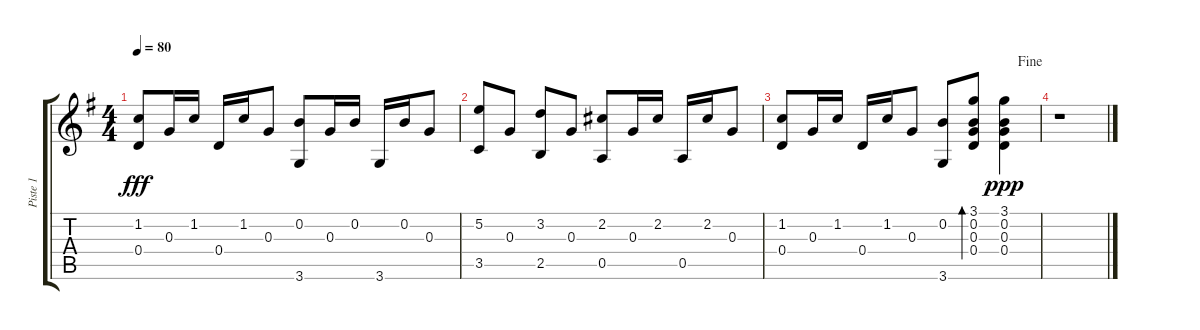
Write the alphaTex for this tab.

\track ("Piste 1" "Piste 1") {instrument acousticguitarnylon}
\staff {score tabs}
\tuning (E4 B3 G3 D3 A2 E2) {hide}
\ts (4 4)
\tempo 80
\clef g2
\ks g
(1.2 0.4).8{dy fff} 0.3.16 1.2.16 0.4.16 1.2.16 0.3.8 (0.2 3.6).8 0.3.16 0.2.16 3.6.16 0.2.16 0.3.8 |
(5.2 3.5).8 0.3.8 (3.2 2.5).8 0.3.8 (2.2 0.5).8 0.3.16 2.2.16 0.5.16 2.2.16 0.3.8 |
\jump fine
(1.2 0.4).8 0.3.16 1.2.16 0.4.16 1.2.16 0.3.8 (0.2 3.6).8 (3.1 0.2 0.3 0.4).8{bd 60} (3.1 0.2 0.3 0.4).4{dy ppp} |
r.1
